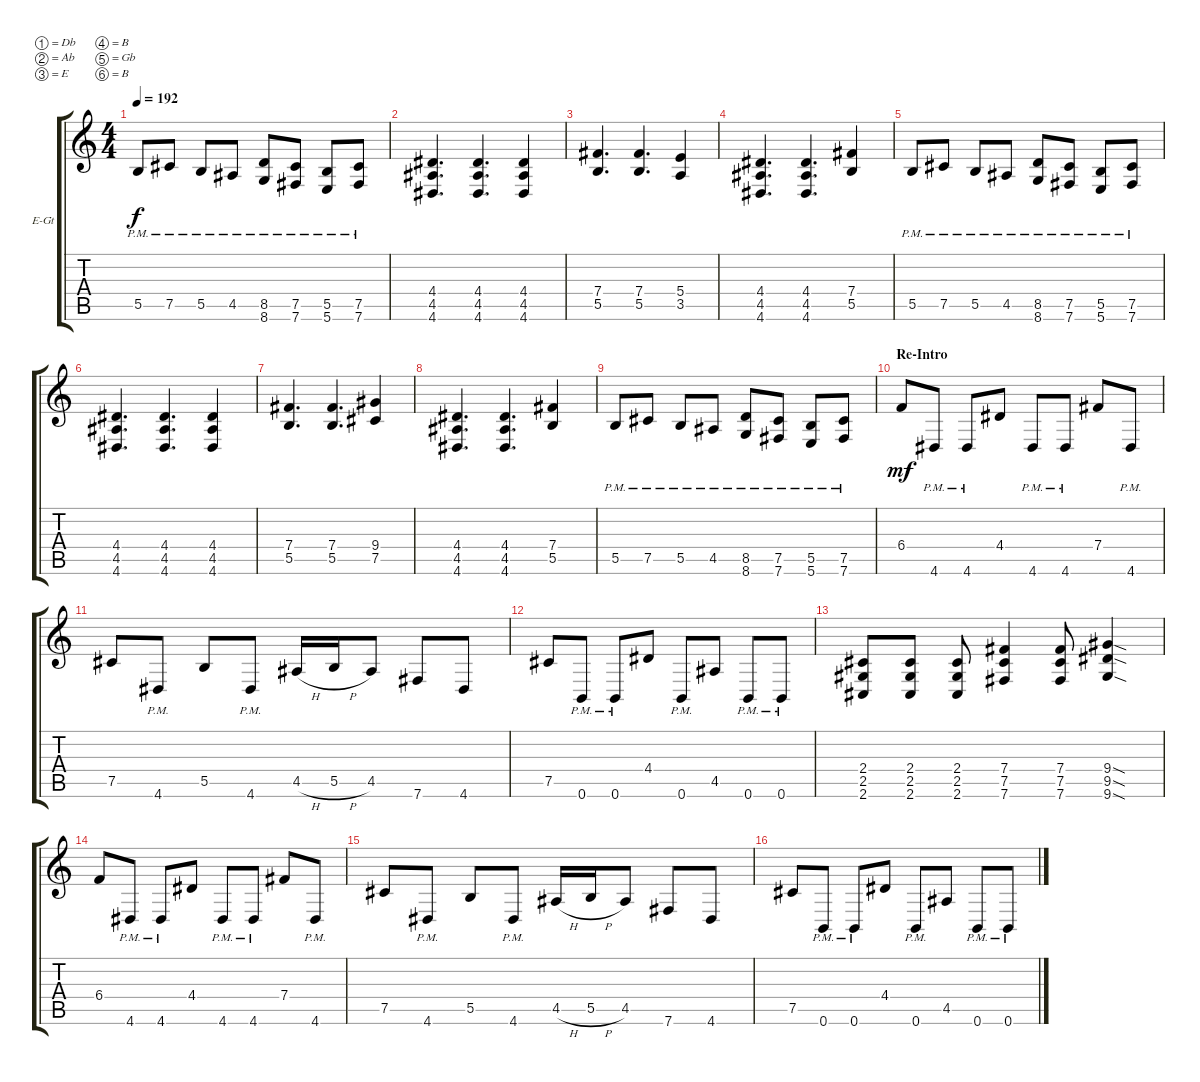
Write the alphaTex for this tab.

\bracketExtendMode groupsimilarinstruments
\firstSystemTrackNameOrientation horizontal
\otherSystemsTrackNameOrientation horizontal
\track ("Nik Davies" "E-Gt") {instrument distortionguitar}
\staff {score tabs}
\tuning (Db4 Ab3 E3 B2 Gb2 B1)
\ts (4 4)
\tempo 192
\clef g2
\ks aminor
5.5{pm}.8{dy f} 7.5{pm}.8 5.5{pm}.8 4.5{pm}.8 (8.6{pm} 8.5{pm}).8 (7.6{pm} 7.5{pm}).8 (5.6{pm} 5.5{pm}).8 (7.6{pm} 7.5{pm}).8 |
(4.6 4.5 4.4).4{d} (4.6 4.5 4.4).4{d} (4.6 4.5 4.4).4 |
(5.5 7.4).4{d} (5.5 7.4).4{d} (3.5 5.4).4 |
(4.6 4.5 4.4).4{d} (4.6 4.5 4.4).4{d} (5.5 7.4).4 |
5.5{pm}.8 7.5{pm}.8 5.5{pm}.8 4.5{pm}.8 (8.6{pm} 8.5{pm}).8 (7.6{pm} 7.5{pm}).8 (5.6{pm} 5.5{pm}).8 (7.6{pm} 7.5{pm}).8 |
(4.6 4.5 4.4).4{d} (4.6 4.5 4.4).4{d} (4.6 4.5 4.4).4 |
(5.5 7.4).4{d} (5.5 7.4).4{d} (7.5 9.4).4 |
(4.6 4.5 4.4).4{d} (4.6 4.5 4.4).4{d} (5.5 7.4).4 |
5.5{pm}.8 7.5{pm}.8 5.5{pm}.8 4.5{pm}.8 (8.6{pm} 8.5{pm}).8 (7.6{pm} 7.5{pm}).8 (5.6{pm} 5.5{pm}).8 (7.6{pm} 7.5{pm}).8 |
\section ("" "Re-Intro")
6.4.8{dy mf} 4.6{pm}.8 4.6{pm}.8 4.4.8 4.6{pm}.8 4.6{pm}.8 7.4.8 4.6{pm}.8 |
7.5.8 4.6{pm}.8 5.5.8 4.6{pm}.8 4.5{h}.16 5.5{h}.16 4.5.8 7.6.8 4.6.8 |
7.5.8 0.6{pm}.8 0.6{pm}.8 4.4.8 0.6{pm}.8 4.5.8 0.6{pm}.8 0.6{pm}.8 |
(2.6 2.5 2.4).8 (2.4 2.5 2.6).8 (2.6 2.5 2.4).8 (7.6 7.5 7.4).4 (7.4 7.5 7.6).8 (9.6{sod} 9.5{sod} 9.4{sod}).4 |
6.4.8 4.6{pm}.8 4.6{pm}.8 4.4.8 4.6{pm}.8 4.6{pm}.8 7.4.8 4.6{pm}.8 |
7.5.8 4.6{pm}.8 5.5.8 4.6{pm}.8 4.5{h}.16 5.5{h}.16 4.5.8 7.6.8 4.6.8 |
7.5.8 0.6{pm}.8 0.6{pm}.8 4.4.8 0.6{pm}.8 4.5.8 0.6{pm}.8 0.6{pm}.8
